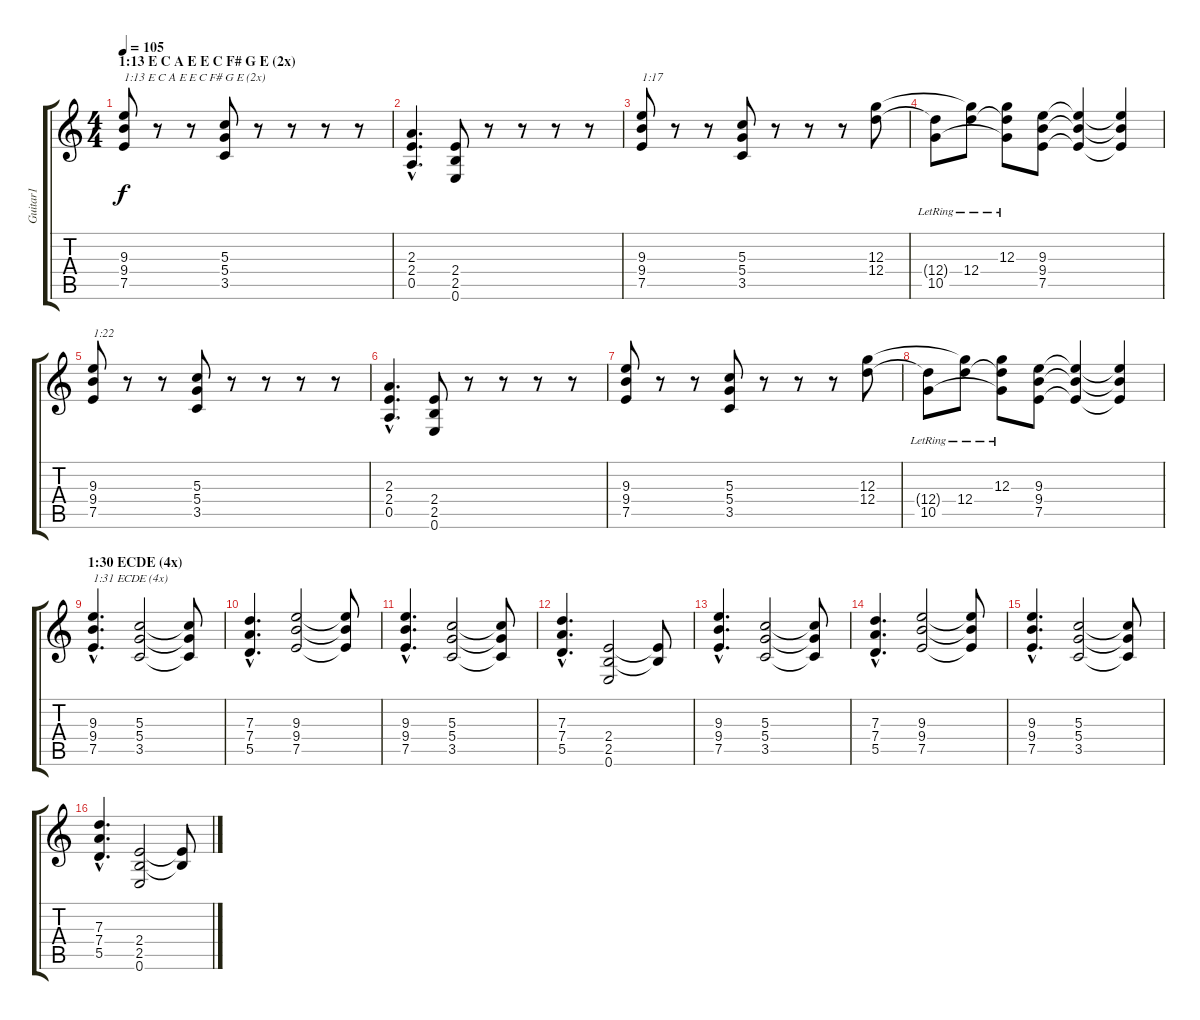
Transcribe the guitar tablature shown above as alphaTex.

\track ("Guitar1" "Guitar1") {instrument acousticguitarsteel}
\staff {score tabs}
\tuning (E4 B3 G3 D3 A2 E2) {hide}
\ts (4 4)
\section ("" "1:13 E C A E E C F# G E (2x)")
\tempo 105
\clef g2
\ks c
(9.3 9.4 7.5).8{txt "1:13 E C A E E C F# G E (2x)" dy f} r.8 r.8 (5.3 5.4 3.5).8 r.8 r.8 r.8 r.8 |
(2.3{hac} 2.4{hac} 0.5{hac}).4{d} (2.4 2.5 0.6).8 r.8 r.8 r.8 r.8 |
(9.3 9.4 7.5).8{txt "1:17"} r.8 r.8 (5.3 5.4 3.5).8 r.8 r.8 r.8 (12.3 12.4).8 |
(12.4{t} 10.5{lr}).8 (12.3{t} 12.4{lr}).8 (12.3{lr} 12.4{t} 10.5{t}).8 (9.3 9.4 7.5).8 (9.3{t} 9.4{t} 7.5{t}).4 (9.3{t} 9.4{t} 7.5{t}).4 |
(9.3 9.4 7.5).8{txt "1:22"} r.8 r.8 (5.3 5.4 3.5).8 r.8 r.8 r.8 r.8 |
(2.3{hac} 2.4{hac} 0.5{hac}).4{d} (2.4 2.5 0.6).8 r.8 r.8 r.8 r.8 |
(9.3 9.4 7.5).8 r.8 r.8 (5.3 5.4 3.5).8 r.8 r.8 r.8 (12.3 12.4).8 |
(12.4{t} 10.5{lr}).8 (12.3{t} 12.4{lr}).8 (12.3{lr} 12.4{t} 10.5{t}).8 (9.3 9.4 7.5).8 (9.3{t} 9.4{t} 7.5{t}).4 (9.3{t} 9.4{t} 7.5{t}).4 |
\section ("" "1:30 ECDE (4x)")
(9.3{hac} 9.4{hac} 7.5{hac}).4{d txt "1:31 ECDE (4x)"} (5.3 5.4 3.5).2 (5.3{t} 5.4{t} 3.5{t}).8 |
(7.3{hac} 7.4{hac} 5.5{hac}).4{d} (9.3 9.4 7.5).2 (9.3{t} 9.4{t} 7.5{t}).8 |
(9.3{hac} 9.4{hac} 7.5{hac}).4{d} (5.3 5.4 3.5).2 (5.3{t} 5.4{t} 3.5{t}).8 |
(7.3{hac} 7.4{hac} 5.5{hac}).4{d} (2.4 2.5 0.6).2 (2.4{t} 2.5{t}).8 |
(9.3{hac} 9.4{hac} 7.5{hac}).4{d} (5.3 5.4 3.5).2 (5.3{t} 5.4{t} 3.5{t}).8 |
(7.3{hac} 7.4{hac} 5.5{hac}).4{d} (9.3 9.4 7.5).2 (9.3{t} 9.4{t} 7.5{t}).8 |
(9.3{hac} 9.4{hac} 7.5{hac}).4{d} (5.3 5.4 3.5).2 (5.3{t} 5.4{t} 3.5{t}).8 |
(7.3{hac} 7.4{hac} 5.5{hac}).4{d} (2.4 2.5 0.6).2 (2.4{t} 2.5{t}).8
